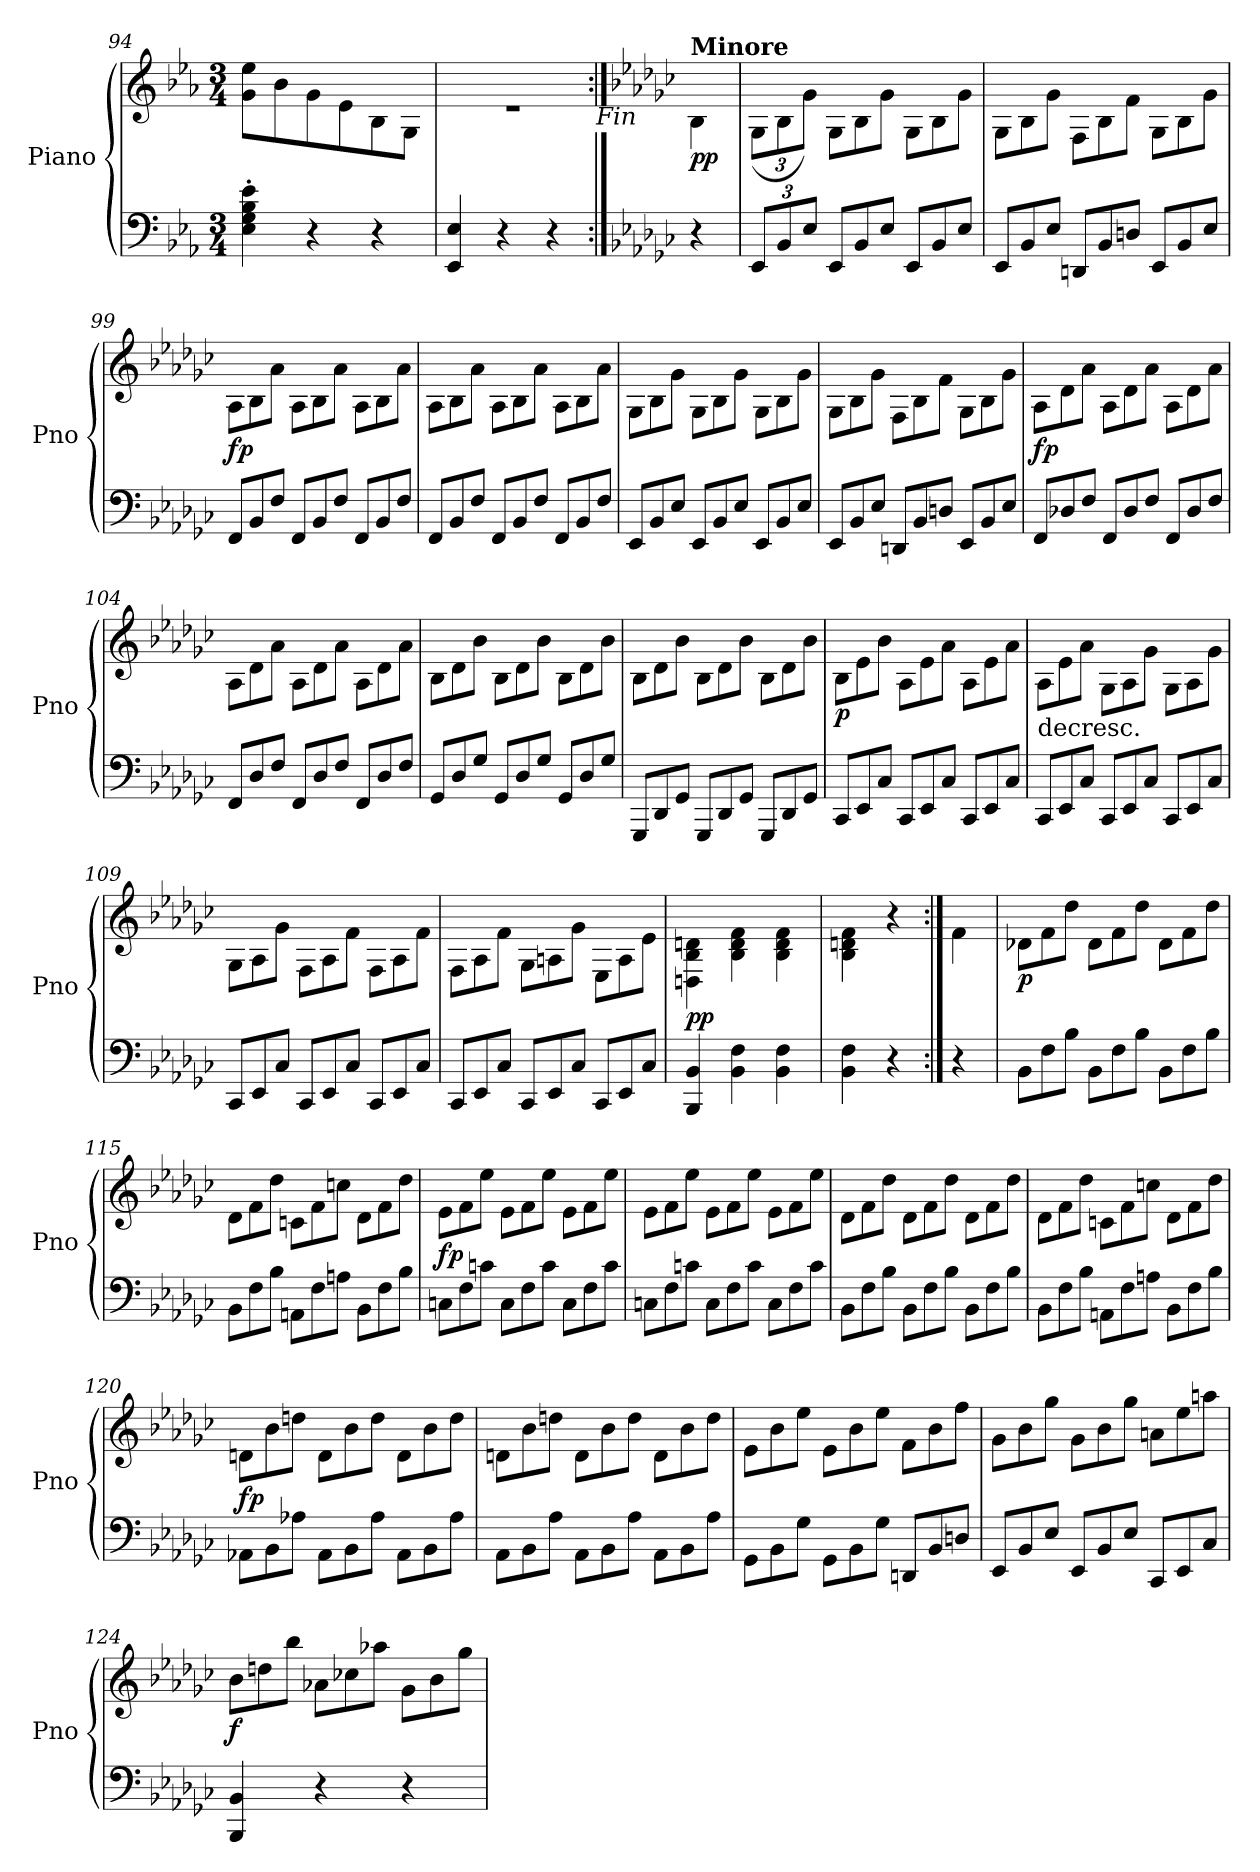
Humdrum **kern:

**kern	**kern	**dynam
*part1	*part1	*part1
*staff2	*staff1	*staff1/2
*I"Piano	*	*
*I'Pno	*	*
*clefF4	*clefG2	*
*k[b-e-a-]	*k[b-e-a-]	*
*E-:	*E-:	*
*M3/4	*M3/4	*
=94	=94	=94
*	*^	*
4E-\' 4G\' 4B-\' 4e-\'	2.ryy	8g\ 8ee-\L	.
.	.	8b-\	.
4r	.	8g\	.
.	.	8e-\	.
4r	.	8B-\	.
.	.	8G\J	.
=95	=95	=95	=95
4EE-/ 4E-/	2.ryy	2.r	.
4r	.	.	.
4r	.	.	.
!	!LO:TX:b:i:t=Fin	!	!
=96:|!	=96:|!	=96:|!	=96:|!
*k[b-e-a-d-g-c-]	*k[b-e-a-d-g-c-]	*	*
*e-:	*e-:	*	*
!	!LO:TX:a:B:t=Minore	!	!
!	!	!	!LO:DY:b
4r	4ryy	4B-\	pp
=97	=97	=97	=97
*Xbrackettup	*	*Xbrackettup	*
12EE-/L	2.ryy	(<12G-\L	.
12BB-/	.	12B-\	.
12E-/J	.	12g-\J)	.
*Xtuplet	*	*Xtuplet	*
12EE-/L	.	12G-\L	.
12BB-/	.	12B-\	.
12E-/J	.	12g-\J	.
12EE-/L	.	12G-\L	.
12BB-/	.	12B-\	.
12E-/J	.	12g-\J	.
!!LO:LB:g=z	!!
=98	=98	=98	=98
12EE-/L	2.ryy	12G-\L	.
12BB-/	.	12B-\	.
12E-/J	.	12g-\J	.
12DDn/L	.	12F\L	.
12BB-/	.	12B-\	.
12Dn/J	.	12f\J	.
12EE-/L	.	12G-\L	.
12BB-/	.	12B-\	.
12E-/J	.	12g-\J	.
=99	=99	=99	=99
!	!	!	!LO:DY:b
12FF/L	2.ryy	12A-\L	fp
12BB-/	.	12B-\	.
12F/J	.	12a-\J	.
12FF/L	.	12A-\L	.
12BB-/	.	12B-\	.
12F/J	.	12a-\J	.
12FF/L	.	12A-\L	.
12BB-/	.	12B-\	.
12F/J	.	12a-\J	.
=100	=100	=100	=100
12FF/L	2.ryy	12A-\L	.
12BB-/	.	12B-\	.
12F/J	.	12a-\J	.
12FF/L	.	12A-\L	.
12BB-/	.	12B-\	.
12F/J	.	12a-\J	.
12FF/L	.	12A-\L	.
12BB-/	.	12B-\	.
12F/J	.	12a-\J	.
=101	=101	=101	=101
12EE-/L	2.ryy	12G-\L	.
12BB-/	.	12B-\	.
12E-/J	.	12g-\J	.
12EE-/L	.	12G-\L	.
12BB-/	.	12B-\	.
12E-/J	.	12g-\J	.
12EE-/L	.	12G-\L	.
12BB-/	.	12B-\	.
12E-/J	.	12g-\J	.
!!LO:LB:g=z	!!
=102	=102	=102	=102
12EE-/L	2.ryy	12G-\L	.
12BB-/	.	12B-\	.
12E-/J	.	12g-\J	.
12DDn/L	.	12F\L	.
12BB-/	.	12B-\	.
12Dn/J	.	12f\J	.
12EE-/L	.	12G-\L	.
12BB-/	.	12B-\	.
12E-/J	.	12g-\J	.
=103	=103	=103	=103
!	!	!	!LO:DY:b
12FF/L	2.ryy	12A-\L	fp
12D-X/	.	12d-\	.
12F/J	.	12a-\J	.
12FF/L	.	12A-\L	.
12D-/	.	12d-\	.
12F/J	.	12a-\J	.
12FF/L	.	12A-\L	.
12D-/	.	12d-\	.
12F/J	.	12a-\J	.
=104	=104	=104	=104
12FF/L	2.ryy	12A-\L	.
12D-/	.	12d-\	.
12F/J	.	12a-\J	.
12FF/L	.	12A-\L	.
12D-/	.	12d-\	.
12F/J	.	12a-\J	.
12FF/L	.	12A-\L	.
12D-/	.	12d-\	.
12F/J	.	12a-\J	.
=105	=105	=105	=105
12GG-/L	2.ryy	12B-\L	.
12D-/	.	12d-\	.
12G-/J	.	12b-\J	.
12GG-/L	.	12B-\L	.
12D-/	.	12d-\	.
12G-/J	.	12b-\J	.
12GG-/L	.	12B-\L	.
12D-/	.	12d-\	.
12G-/J	.	12b-\J	.
!!LO:LB:g=z	!!
=106	=106	=106	=106
12GGG-/L	2.ryy	12B-\L	.
12DD-/	.	12d-\	.
12GG-/J	.	12b-\J	.
12GGG-/L	.	12B-\L	.
12DD-/	.	12d-\	.
12GG-/J	.	12b-\J	.
12GGG-/L	.	12B-\L	.
12DD-/	.	12d-\	.
12GG-/J	.	12b-\J	.
=107	=107	=107	=107
!	!	!	!LO:DY:b
12CC-/L	2.ryy	12B-\L	p
12EE-/	.	12e-\	.
12C-/J	.	12b-\J	.
12CC-/L	.	12A-\L	.
12EE-/	.	12e-\	.
12C-/J	.	12a-\J	.
12CC-/L	.	12A-\L	.
12EE-/	.	12e-\	.
12C-/J	.	12a-\J	.
=108	=108	=108	=108
!	!LO:TX:b:t=decresc.	!	!
12CC-/L	2.ryy	12A-\L	.
12EE-/	.	12e-\	.
12C-/J	.	12a-\J	.
12CC-/L	.	12G-\L	.
12EE-/	.	12A-\	.
12C-/J	.	12g-\J	.
12CC-/L	.	12G-\L	.
12EE-/	.	12A-\	.
12C-/J	.	12g-\J	.
=109	=109	=109	=109
12CC-/L	2.ryy	12G-\L	.
12EE-/	.	12A-\	.
12C-/J	.	12g-\J	.
12CC-/L	.	12F\L	.
12EE-/	.	12A-\	.
12C-/J	.	12f\J	.
12CC-/L	.	12F\L	.
12EE-/	.	12A-\	.
12C-/J	.	12f\J	.
!!LO:PB:g=z	!!
=110	=110	=110	=110
12CC-/L	2.ryy	12F\L	.
12EE-/	.	12A-\	.
12C-/J	.	12f\J	.
12CC-/L	.	12G-\L	.
12EE-/	.	12An\	.
12C-/J	.	12g-\J	.
12CC-/L	.	12E-\L	.
12EE-/	.	12A\	.
12C-/J	.	12e-\J	.
=111	=111	=111	=111
!	!	!	!LO:DY:b
4BBB-/ 4BB-/	2.ryy	4Dn\ 4B-\ 4dn\	pp
4BB-\ 4F\	.	4B-\ 4d\ 4f\	.
4BB-\ 4F\	.	4B-\ 4d\ 4f\	.
=112	=112	=112	=112
4BB-\ 4F\	2ryy	4B-\ 4dn\ 4f\	.
4r	.	4r	.
=113:|!	=113:|!	=113:|!	=113:|!
4r	4ryy	4f\	.
=114	=114	=114	=114
!	!	!	!LO:DY:b
12BB-\L	2.ryy	12d-X\L	p
12F\	.	12f\	.
12B-\J	.	12dd-\J	.
12BB-\L	.	12d-\L	.
12F\	.	12f\	.
12B-\J	.	12dd-\J	.
12BB-\L	.	12d-\L	.
12F\	.	12f\	.
12B-\J	.	12dd-\J	.
=115	=115	=115	=115
12BB-\L	2.ryy	12d-\L	.
12F\	.	12f\	.
12B-\J	.	12dd-\J	.
12AAn\L	.	12cn\L	.
12F\	.	12f\	.
12An\J	.	12ccn\J	.
12BB-\L	.	12d-\L	.
12F\	.	12f\	.
12B-\J	.	12dd-\J	.
!!LO:LB:g=z	!!
=116	=116	=116	=116
!	!	!	!LO:DY:b
12Cn\L	2.ryy	12e-\L	fp
12F\	.	12f\	.
12cn\J	.	12ee-\J	.
12C\L	.	12e-\L	.
12F\	.	12f\	.
12c\J	.	12ee-\J	.
12C\L	.	12e-\L	.
12F\	.	12f\	.
12c\J	.	12ee-\J	.
=117	=117	=117	=117
12Cn\L	2.ryy	12e-\L	.
12F\	.	12f\	.
12cn\J	.	12ee-\J	.
12C\L	.	12e-\L	.
12F\	.	12f\	.
12c\J	.	12ee-\J	.
12C\L	.	12e-\L	.
12F\	.	12f\	.
12c\J	.	12ee-\J	.
=118	=118	=118	=118
12BB-\L	2.ryy	12d-\L	.
12F\	.	12f\	.
12B-\J	.	12dd-\J	.
12BB-\L	.	12d-\L	.
12F\	.	12f\	.
12B-\J	.	12dd-\J	.
12BB-\L	.	12d-\L	.
12F\	.	12f\	.
12B-\J	.	12dd-\J	.
=119	=119	=119	=119
12BB-\L	2.ryy	12d-\L	.
12F\	.	12f\	.
12B-\J	.	12dd-\J	.
12AAn\L	.	12cn\L	.
12F\	.	12f\	.
12An\J	.	12ccn\J	.
12BB-\L	.	12d-\L	.
12F\	.	12f\	.
12B-\J	.	12dd-\J	.
!!LO:LB:g=z	!!
=120	=120	=120	=120
!	!	!	!LO:DY:b
12AA-X\L	2.ryy	12dn\L	fp
12BB-\	.	12b-\	.
12A-X\J	.	12ddn\J	.
12AA-\L	.	12d\L	.
12BB-\	.	12b-\	.
12A-\J	.	12dd\J	.
12AA-\L	.	12d\L	.
12BB-\	.	12b-\	.
12A-\J	.	12dd\J	.
=121	=121	=121	=121
12AA-\L	2.ryy	12dn\L	.
12BB-\	.	12b-\	.
12A-\J	.	12ddn\J	.
12AA-\L	.	12d\L	.
12BB-\	.	12b-\	.
12A-\J	.	12dd\J	.
12AA-\L	.	12d\L	.
12BB-\	.	12b-\	.
12A-\J	.	12dd\J	.
=122	=122	=122	=122
12GG-\L	2.ryy	12e-\L	.
12BB-\	.	12b-\	.
12G-\J	.	12ee-\J	.
12GG-\L	.	12e-\L	.
12BB-\	.	12b-\	.
12G-\J	.	12ee-\J	.
12DDn/L	.	12f\L	.
12BB-/	.	12b-\	.
12Dn/J	.	12ff\J	.
=123	=123	=123	=123
12EE-/L	2.ryy	12g-\L	.
12BB-/	.	12b-\	.
12E-/J	.	12gg-\J	.
12EE-/L	.	12g-\L	.
12BB-/	.	12b-\	.
12E-/J	.	12gg-\J	.
12CC-/L	.	12an\L	.
12EE-/	.	12ee-\	.
12C-/J	.	12aan\J	.
!!LO:LB:g=z	!!
=124	=124	=124	=124
!	!	!	!LO:DY:b
4BBB-/ 4BB-/	2.ryy	12b-\L	f
.	.	12ddn\	.
.	.	12bb-\J	.
4r	.	12a-X\L	.
.	.	12cc-X\	.
.	.	12aa-X\J	.
4r	.	12g-\L	.
.	.	12b-\	.
.	.	12gg-\J	.
*	*v	*v	*
=	=	=
*-	*-	*-
